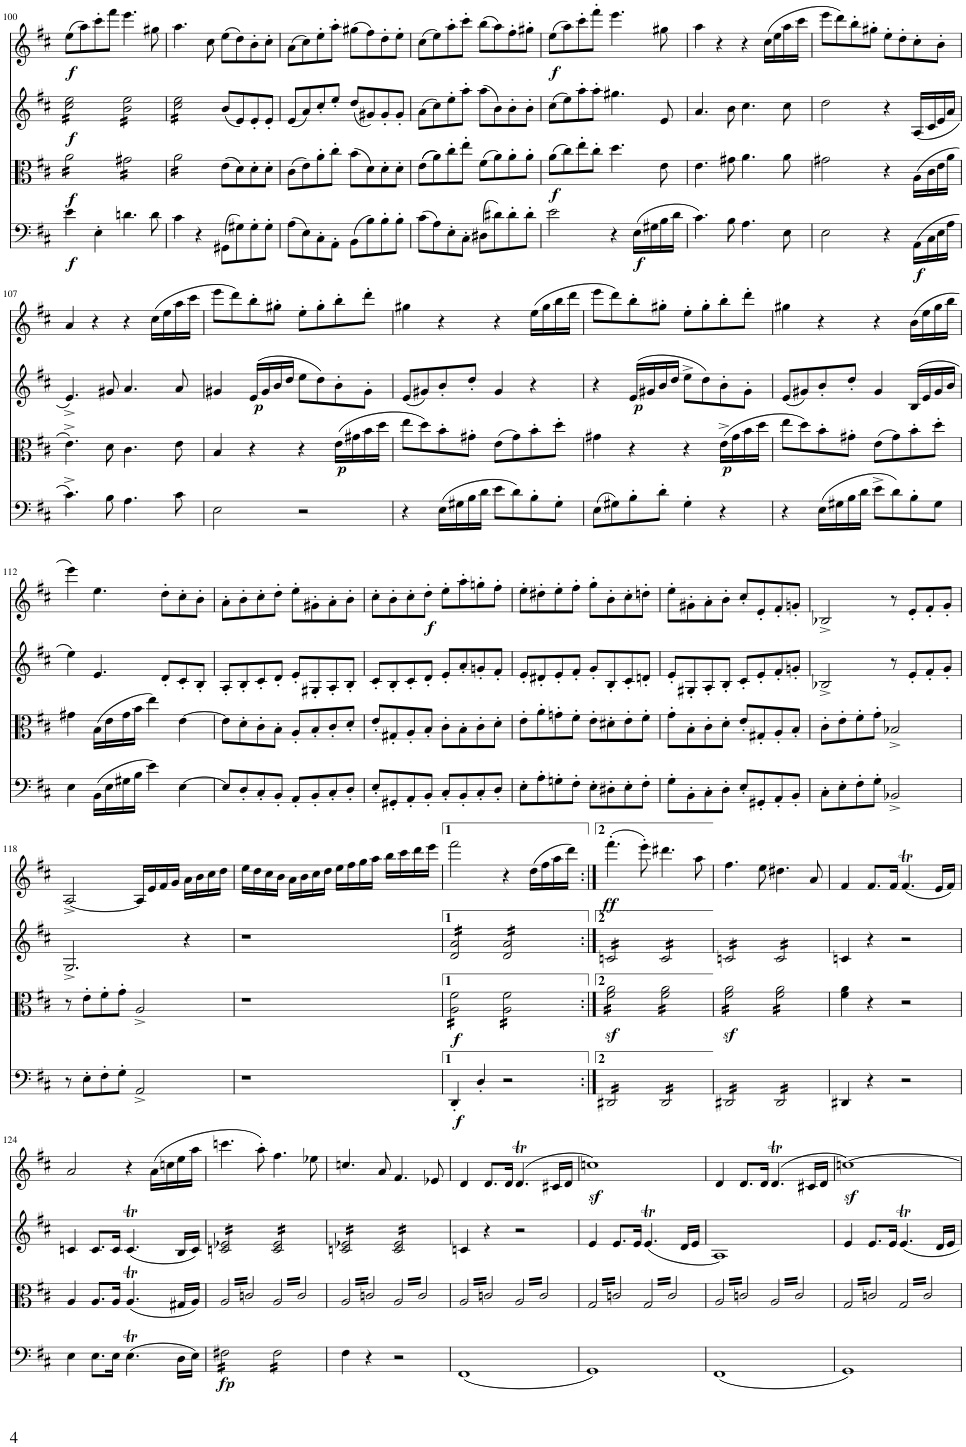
**kern	**dynam	**kern	**dynam	**kern	**dynam	**kern	**dynam
*part4	*part4	*part3	*part3	*part2	*part2	*part1	*part1
*staff4	*staff4	*staff3	*staff3	*staff2	*staff2	*staff1	*staff1
*I"Violoncello	*	*I"Viola	*	*I"Violin	*	*I"Violin	*
*I'Vc	*	*I'Vla	*	*I'Vln	*	*I'Vln	*
!!LO:PB:g=z
*clefF4	*	*clefC3	*	*clefG2	*	*clefG2	*
*k[f#c#]	*	*k[f#c#]	*	*k[f#c#]	*	*k[f#c#]	*
*M4/4	*	*M4/4	*	*M4/4	*	*M4/4	*
*met(c)	*	*met(c)	*	*met(c)	*	*met(c)	*
=100	=100	=100	=100	=100	=100	=100	=100
!	!LO:DY:b	!	!LO:DY:b	!	!LO:DY:b	!	!LO:DY:b
*	*	*tremolo	*	*	*	*	*
*	*	*	*	*tremolo	*	*	*
4e'\	f	16a\LL	f	16cc#\ 16ee\LL	f	(8ee\L	f
.	.	16a\	.	16cc#\ 16ee\	.	.	.
.	.	16a\	.	16cc#\ 16ee\	.	8aa\)	.
.	.	16a\	.	16cc#\ 16ee\	.	.	.
4E'\	.	16a\	.	16cc#\ 16ee\	.	8ccc#'\	.
.	.	16a\	.	16cc#\ 16ee\	.	.	.
.	.	16a\	.	16cc#\ 16ee\	.	8fff#\J	.
.	.	16a\JJ	.	16cc#\ 16ee\JJ	.	.	.
4.dn\	.	16g#X\LL	.	16b\ 16ee\LL	.	4.eee\	.
.	.	16g#X\	.	16b\ 16ee\	.	.	.
.	.	16g#X\	.	16b\ 16ee\	.	.	.
.	.	16g#X\	.	16b\ 16ee\	.	.	.
.	.	16g#X\	.	16b\ 16ee\	.	.	.
.	.	16g#X\	.	16b\ 16ee\	.	.	.
8d\	.	16g#X\	.	16b\ 16ee\	.	8gg#X\	.
.	.	16g#X\JJ	.	16b\ 16ee\JJ	.	.	.
=101	=101	=101	=101	=101	=101	=101	=101
4c#\	.	16a\LL	.	16cc#\ 16ee\LL	.	4.aa\	.
.	.	16a\	.	16cc#\ 16ee\	.	.	.
.	.	16a\	.	16cc#\ 16ee\	.	.	.
.	.	16a\	.	16cc#\ 16ee\	.	.	.
4r	.	16a\	.	16cc#\ 16ee\	.	.	.
.	.	16a\	.	16cc#\ 16ee\	.	.	.
.	.	16a\	.	16cc#\ 16ee\	.	8cc#\	.
.	.	16a\JJ	.	16cc#\ 16ee\JJ	.	.	.
*	*	*	*	*Xtremolo	*	*	*
*	*	*Xtremolo	*	*	*	*	*
(8GG#X\L	.	(8e\L	.	(8b/L	.	(8ee\L	.
8G#X\)	.	8d\)	.	8e/)	.	8dd\)	.
8G#'\	.	8d'\	.	8e'/	.	8b'\	.
8G#'\J	.	8d'\J	.	8e'/J	.	8cc#'\J	.
=102	=102	=102	=102	=102	=102	=102	=102
(8A\L	.	(8c#\L	.	(8e/L	.	(8a\L	.
8E\)	.	8e\)	.	8a/)	.	8cc#\)	.
8C#'\	.	8a'\	.	8cc#'/	.	8ee'\	.
8AA'\J	.	8cc#'\J	.	8ee'/J	.	8aa'\J	.
(8BB\L	.	(8b\L	.	(8dd/L	.	(8gg#X\L	.
8B\)	.	8d\)	.	8g#X/)	.	8ff#\)	.
8B'\	.	8d'\	.	8g#'/	.	8dd'\	.
8B'\J	.	8d'\J	.	8g#'/J	.	8ee'\J	.
=103	=103	=103	=103	=103	=103	=103	=103
(8c#\L	.	((8e\L	.	(8a\L	.	(8cc#\L	.
8A\)	.	8a\))	.	8cc#\)	.	8ee\)	.
8E'\	.	8cc#'\	.	8ee'\	.	8aa'\	.
8C#'\J	.	8ee'\J	.	8aa'\J	.	8ccc#'\J	.
(8D#X\L	.	(8f#\L	.	(8aa\L	.	(8bb\L	.
8d#X\)	.	8a\)	.	8b\)	.	8aa\)	.
8d#'\	.	8a'\	.	8b'\	.	8ff#'\	.
8d#'\J	.	8a'\J	.	8b'\J	.	8gg#X'\J	.
=104	=104	=104	=104	=104	=104	=104	=104
!	!	!	!LO:DY:b	!	!	!	!LO:DY:b
2e\	.	(8a\L	f	(8cc#\L	.	(8ee\L	f
.	.	8cc#\)	.	8ee\)	.	8aa\)	.
.	.	8ee'\	.	8aa'\	.	8ccc#'\	.
.	.	8cc#'\J	.	8aa'\J	.	8fff#'\J	.
4r	.	4.dd\	.	4.gg#X\	.	4.eee\	.
!	!LO:DY:b	!	!	!	!	!	!
(16E\LL	f	.	.	.	.	.	.
16G#X\	.	.	.	.	.	.	.
16B\	.	8e\	.	8e/	.	8gg#X\	.
16d\JJ	.	.	.	.	.	.	.
=105	=105	=105	=105	=105	=105	=105	=105
4.c#\)	.	4.e\	.	4.a/	.	4aa\	.
.	.	.	.	.	.	4r	.
8B\	.	8g#X\	.	8b\	.	.	.
4.A\	.	4.a\	.	4.cc#\	.	4r	.
.	.	.	.	.	.	(16cc#\LL	.
.	.	.	.	.	.	16ee\	.
8E\	.	8a\	.	8cc#\	.	16aa\	.
.	.	.	.	.	.	16ccc#\JJ	.
=106	=106	=106	=106	=106	=106	=106	=106
2E\	.	2g#X\	.	2dd\	.	8eee\L	.
.	.	.	.	.	.	8ddd\)	.
.	.	.	.	.	.	8bb'\	.
.	.	.	.	.	.	8gg#X'\J	.
4r	.	4r	.	4r	.	8ee'\L	.
.	.	.	.	.	.	8dd'\	.
!	!LO:DY:b	!	!	!	!	!	!
(16AA\LL	f	(16A\LL	.	(16A/LL	.	8cc#'\	.
16C#\	.	16c#\	.	16c#/	.	.	.
16E\	.	16e\	.	16e/	.	8b'\J	.
16A\JJ	.	16a\JJ	.	16a/JJ	.	.	.
!!LO:LB:g=z
=107	=107	=107	=107	=107	=107	=107	=107
4.c#^\)	.	4.e^\)	.	4.e^/)	.	4a/	.
.	.	.	.	.	.	4r	.
8B\	.	8d\	.	8g#X/	.	.	.
4.A\	.	4.c#\	.	4.a/	.	4r	.
.	.	.	.	.	.	(16cc#\LL	.
.	.	.	.	.	.	16ee\	.
8c#\	.	8e\	.	8a/	.	16aa\	.
.	.	.	.	.	.	16ccc#\JJ	.
=108	=108	=108	=108	=108	=108	=108	=108
2E\	.	4B/	.	4g#X/	.	8eee\L	.
.	.	.	.	.	.	8ddd\)	.
!	!	!	!	!	!LO:DY:b	!	!
.	.	4r	.	(16e/LL	p	8bb'\	.
.	.	.	.	16g#/	.	.	.
.	.	.	.	16b/	.	8gg#X'\J	.
.	.	.	.	16dd/JJ	.	.	.
2r	.	4r	.	8ee\L	.	8ee'\L	.
.	.	.	.	8dd\)	.	8gg#'\	.
!	!	!	!LO:DY:b	!	!	!	!
.	.	(16e\LL	p	8b'\	.	8bb'\	.
.	.	16g#X\	.	.	.	.	.
.	.	16b\	.	8g#'\J	.	8ddd'\J	.
.	.	16dd\JJ	.	.	.	.	.
=109	=109	=109	=109	=109	=109	=109	=109
4r	.	8ee\L	.	(8e/L	.	4gg#X\	.
.	.	8dd\)	.	8g#X/)	.	.	.
(16E\LL	.	8b'\	.	8b'/	.	4r	.
16G#X\	.	.	.	.	.	.	.
16B\	.	8g#X'\J	.	8dd'/J	.	.	.
16d\JJ	.	.	.	.	.	.	.
8e\L	.	(8e\L	.	4g#/	.	4r	.
8d\)	.	8g#\)	.	.	.	.	.
8B'\	.	8b'\	.	4r	.	(16ee\LL	.
.	.	.	.	.	.	16gg#\	.
8G#'\J	.	8dd'\J	.	.	.	16bb\	.
.	.	.	.	.	.	16ddd\JJ	.
=110	=110	=110	=110	=110	=110	=110	=110
(8E\L	.	4g#X\	.	4r	.	8eee\L	.
8G#X\)	.	.	.	.	.	8ddd\)	.
!	!	!	!	!	!LO:DY:b	!	!
8B'\	.	4r	.	(16e/LL	p	8bb'\	.
.	.	.	.	16g#X/	.	.	.
8d'\J	.	.	.	16b/	.	8gg#X'\J	.
.	.	.	.	16dd/JJ	.	.	.
4G#'\	.	4r	.	8ee^\L	.	8ee'\L	.
.	.	.	.	8dd\)	.	8gg#'\	.
!	!	!	!LO:DY:b	!	!	!	!
4r	.	(16e^\LL	p	8b'\	.	8bb'\	.
.	.	16g#\	.	.	.	.	.
.	.	16b\	.	8g#'\J	.	8ddd'\J	.
.	.	16dd\JJ	.	.	.	.	.
=111	=111	=111	=111	=111	=111	=111	=111
4r	.	8ee\L	.	(8e/L	.	4gg#X\	.
.	.	8dd\)	.	8g#X/)	.	.	.
(16E\LL	.	8b'\	.	8b'/	.	4r	.
16G#X\	.	.	.	.	.	.	.
16B\	.	8g#X'\J	.	8dd'/J	.	.	.
16d\JJ	.	.	.	.	.	.	.
8e^\L	.	(8e\L	.	4g#/	.	4r	.
8d\)	.	8g#\)	.	.	.	.	.
8B'\	.	8b'\	.	(16B/LL	.	(16b\LL	.
.	.	.	.	16e/	.	16ee\	.
8G#\J	.	8dd'\J	.	16g#/	.	16gg#\	.
.	.	.	.	16b/JJ	.	16bb\JJ	.
!!LO:LB:g=z
=112	=112	=112	=112	=112	=112	=112	=112
4E\	.	4g#X\	.	4ee\)	.	4eee\)	.
(16BB\LL	.	(16B\LL	.	4.e/	.	4.ee\	.
16E\	.	16e\	.	.	.	.	.
16G#X\	.	16g#\	.	.	.	.	.
16B\JJ	.	16b\JJ	.	.	.	.	.
4e\)	.	4ee\)	.	.	.	.	.
.	.	.	.	8d'/L	.	8dd'\L	.
[4E\	.	[4e\	.	8c#'/	.	8cc#'\	.
.	.	.	.	8B'/J	.	8b'\J	.
=113	=113	=113	=113	=113	=113	=113	=113
8E/L]	.	8e\L]	.	8A'/L	.	8a'\L	.
8D'/	.	8d'\	.	8B'/	.	8b'\	.
8C#'/	.	8c#'\	.	8c#'/	.	8cc#'\	.
8BB'/J	.	8B'\J	.	8d'/J	.	8dd'\J	.
8AA'/L	.	8A'/L	.	8e'/L	.	8ee'\L	.
8BB'/	.	8B'/	.	8G#X'/	.	8g#X'\	.
8C#'/	.	8c#'/	.	8A'/	.	8a'\	.
8D'/J	.	8d'/J	.	8B'/J	.	8b'\J	.
=114	=114	=114	=114	=114	=114	=114	=114
8E'/L	.	8e'/L	.	8c#'/L	.	8cc#'\L	.
8GG#X'/	.	8G#X'/	.	8B'/	.	8b'\	.
8AA'/	.	8A'/	.	8c#'/	.	8cc#'\	.
!	!	!	!	!	!	!	!LO:DY:b
8BB'/J	.	8B'/J	.	8d'/J	.	8dd'\J	f
8C#'/L	.	8c#'\L	.	8e'/L	.	8ee'\L	.
8BB'/	.	8B'\	.	8a'/	.	8aa'\	.
8C#'/	.	8c#'\	.	8gn'/	.	8ggn'\	.
8D'/J	.	8d'\J	.	8f#'/J	.	8ff#'\J	.
=115	=115	=115	=115	=115	=115	=115	=115
8E'\L	.	8e'\L	.	8e'/L	.	8ee'\L	.
8A'\	.	8a'\	.	8d#X'/	.	8dd#X'\	.
8Gn'\	.	8gn'\	.	8e'/	.	8ee'\	.
8F#'\J	.	8f#'\J	.	8f#'/J	.	8ff#'\J	.
8E'\L	.	8e'\L	.	8g'/L	.	8gg'\L	.
8D#X'\	.	8d#X'\	.	8B'/	.	8b'\	.
8E'\	.	8e'\	.	8c#'/	.	8cc#'\	.
8F#'\J	.	8f#'\J	.	8dn'/J	.	8ddn'\J	.
=116	=116	=116	=116	=116	=116	=116	=116
8G'\L	.	8g'\L	.	8e'/L	.	8ee'\L	.
8BB'\	.	8B'\	.	8G#X'/	.	8g#X'\	.
8C#'\	.	8c#'\	.	8A'/	.	8a'\	.
8D'\J	.	8d'\J	.	8B'/J	.	8b'\J	.
8E'/L	.	8e'/L	.	8c#'/L	.	8cc#'/L	.
8GG#X'/	.	8G#X'/	.	8e'/	.	8e'/	.
8AA'/	.	8A'/	.	8f#'/	.	8f#'/	.
8BB'/J	.	8B'/J	.	8gn'/J	.	8gn'/J	.
=117	=117	=117	=117	=117	=117	=117	=117
8C#'\L	.	8c#'\L	.	2B-X^/	.	2B-X^/	.
8E'\	.	8e'\	.	.	.	.	.
8F#'\	.	8f#'\	.	.	.	.	.
8G'\J	.	8g'\J	.	.	.	.	.
2BB-X^/	.	2B-X^/	.	8r	.	8r	.
.	.	.	.	8e'/L	.	8e'/L	.
.	.	.	.	8f#'/	.	8f#'/	.
.	.	.	.	8g'/J	.	8g'/J	.
!!LO:LB:g=z
=118	=118	=118	=118	=118	=118	=118	=118
8r	.	8r	.	2.G^/	.	[2A^/	.
8E'\L	.	8e'\L	.	.	.	.	.
8F#'\	.	8f#'\	.	.	.	.	.
8G'\J	.	8g'\J	.	.	.	.	.
2AA^/	.	2A^/	.	.	.	16A/LL]	.
.	.	.	.	.	.	16e/	.
.	.	.	.	.	.	16f#/	.
.	.	.	.	.	.	16g/JJ	.
.	.	.	.	4r	.	16a\LL	.
.	.	.	.	.	.	16b\	.
.	.	.	.	.	.	16cc#\	.
.	.	.	.	.	.	16dd\JJ	.
=119	=119	=119	=119	=119	=119	=119	=119
1r	.	1r	.	1r	.	16ee\LL	.
.	.	.	.	.	.	16dd\	.
.	.	.	.	.	.	16cc#\	.
.	.	.	.	.	.	16b\JJ	.
.	.	.	.	.	.	16a\LL	.
.	.	.	.	.	.	16b\	.
.	.	.	.	.	.	16cc#\	.
.	.	.	.	.	.	16dd\JJ	.
.	.	.	.	.	.	16ee\LL	.
.	.	.	.	.	.	16ff#\	.
.	.	.	.	.	.	16gg\	.
.	.	.	.	.	.	16aa\JJ	.
.	.	.	.	.	.	16bb\LL	.
.	.	.	.	.	.	16ccc#\	.
.	.	.	.	.	.	16ddd\	.
.	.	.	.	.	.	16eee\JJ	.
=120	=120	=120	=120	=120	=120	=120	=120
!	!LO:DY:b	!	!LO:DY:b	!	!	!	!
*	*	*tremolo	*	*	*	*	*
*	*	*	*	*tremolo	*	*	*
4DD'/	f	16A\ 16f#\LL	f	16d/ 16a/LL	.	2fff#\	.
.	.	16A\ 16f#\	.	16d/ 16a/	.	.	.
.	.	16A\ 16f#\	.	16d/ 16a/	.	.	.
.	.	16A\ 16f#\	.	16d/ 16a/	.	.	.
4D'/	.	16A\ 16f#\	.	16d/ 16a/	.	.	.
.	.	16A\ 16f#\	.	16d/ 16a/	.	.	.
.	.	16A\ 16f#\	.	16d/ 16a/	.	.	.
.	.	16A\ 16f#\JJ	.	16d/ 16a/JJ	.	.	.
2r	.	16A\ 16f#\LL	.	16d/ 16a/LL	.	4r	.
.	.	16A\ 16f#\	.	16d/ 16a/	.	.	.
.	.	16A\ 16f#\	.	16d/ 16a/	.	.	.
.	.	16A\ 16f#\	.	16d/ 16a/	.	.	.
.	.	16A\ 16f#\	.	16d/ 16a/	.	(16dd\LL	.
.	.	16A\ 16f#\	.	16d/ 16a/	.	16ff#\	.
.	.	16A\ 16f#\	.	16d/ 16a/	.	16aa\	.
.	.	16A\ 16f#\JJ	.	16d/ 16a/JJ	.	16ddd\JJ)	.
=121:|!	=121:|!	=121:|!	=121:|!	=121:|!	=121:|!	=121:|!	=121:|!
!	!	!	!	!	!	!	!LO:DY:b
*tremolo	*	*	*	*	*	*	*
16DD#X/LL	.	16f#\z< 16a\z<LL	.	16cn/LL	.	(4.fff#'\	ff
16DD#X/	.	16f#\z< 16a\z<	.	16cn/	.	.	.
16DD#X/	.	16f#\z< 16a\z<	.	16cn/	.	.	.
16DD#X/	.	16f#\z< 16a\z<	.	16cn/	.	.	.
16DD#X/	.	16f#\z< 16a\z<	.	16cn/	.	.	.
16DD#X/	.	16f#\z< 16a\z<	.	16cn/	.	.	.
16DD#X/	.	16f#\z< 16a\z<	.	16cn/	.	8eee'\)	.
16DD#X/JJ	.	16f#\z< 16a\z<JJ	.	16cn/JJ	.	.	.
16DD#/LL	.	16f#\ 16a\LL	.	16c/LL	.	4.ddd#X\	.
16DD#/	.	16f#\ 16a\	.	16c/	.	.	.
16DD#/	.	16f#\ 16a\	.	16c/	.	.	.
16DD#/	.	16f#\ 16a\	.	16c/	.	.	.
16DD#/	.	16f#\ 16a\	.	16c/	.	.	.
16DD#/	.	16f#\ 16a\	.	16c/	.	.	.
16DD#/	.	16f#\ 16a\	.	16c/	.	8aa\	.
16DD#/JJ	.	16f#\ 16a\JJ	.	16c/JJ	.	.	.
=122	=122	=122	=122	=122	=122	=122	=122
16DD#X/LL	.	16f#\z< 16a\z<LL	.	16cn/LL	.	4.ff#\	.
16DD#X/	.	16f#\z< 16a\z<	.	16cn/	.	.	.
16DD#X/	.	16f#\z< 16a\z<	.	16cn/	.	.	.
16DD#X/	.	16f#\z< 16a\z<	.	16cn/	.	.	.
16DD#X/	.	16f#\z< 16a\z<	.	16cn/	.	.	.
16DD#X/	.	16f#\z< 16a\z<	.	16cn/	.	.	.
16DD#X/	.	16f#\z< 16a\z<	.	16cn/	.	8ee\	.
16DD#X/JJ	.	16f#\z< 16a\z<JJ	.	16cn/JJ	.	.	.
16DD#/LL	.	16f#\ 16a\LL	.	16c/LL	.	4.dd#X\	.
16DD#/	.	16f#\ 16a\	.	16c/	.	.	.
16DD#/	.	16f#\ 16a\	.	16c/	.	.	.
16DD#/	.	16f#\ 16a\	.	16c/	.	.	.
16DD#/	.	16f#\ 16a\	.	16c/	.	.	.
16DD#/	.	16f#\ 16a\	.	16c/	.	.	.
16DD#/	.	16f#\ 16a\	.	16c/	.	8a/	.
16DD#/JJ	.	16f#\ 16a\JJ	.	16c/JJ	.	.	.
*	*	*	*	*Xtremolo	*	*	*
*	*	*Xtremolo	*	*	*	*	*
*Xtremolo	*	*	*	*	*	*	*
=123	=123	=123	=123	=123	=123	=123	=123
4DD#X/	.	4f#\ 4a\	.	4cn/	.	4f#/	.
4r	.	4r	.	4r	.	8.f#/L	.
.	.	.	.	.	.	16f#/Jk	.
2r	.	2r	.	2r	.	(4.f#t/	.
.	.	.	.	.	.	16e/LL	.
.	.	.	.	.	.	16f#/JJ)	.
!!LO:LB:g=z
=124	=124	=124	=124	=124	=124	=124	=124
4E\	.	4A/	.	4cn/	.	2a/	.
8.E\L	.	8.A/L	.	8.c/L	.	.	.
16E\Jk	.	16A/Jk	.	16c/Jk	.	.	.
(4.ET\	.	(4.AT/	.	(4.cT/	.	4r	.
.	.	.	.	.	.	(16a\LL	.
.	.	.	.	.	.	16ccn\	.
16D\LL	.	16G#X/LL	.	16B/LL	.	16ee\	.
16E\JJ)	.	16A/JJ)	.	16c/JJ)	.	16aa\JJ	.
=125	=125	=125	=125	=125	=125	=125	=125
!	!LO:DY:b	!	!	!	!	!	!
*tremolo	*	*	*	*	*	*	*
*	*	*tremolo	*	*	*	*	*
*	*	*	*	*tremolo	*	*	*
16F#X\LL	fp	32A/LLL	.	16cn/ 16e-X/LL	.	4.cccn\	.
.	.	32cn/	.	.	.	.	.
16F#X\	.	32A/	.	16cn/ 16e-X/	.	.	.
.	.	32cn/	.	.	.	.	.
16F#X\	.	32A/	.	16cn/ 16e-X/	.	.	.
.	.	32cn/	.	.	.	.	.
16F#X\	.	32A/	.	16cn/ 16e-X/	.	.	.
.	.	32cn/	.	.	.	.	.
16F#X\	.	32A/	.	16cn/ 16e-X/	.	.	.
.	.	32cn/	.	.	.	.	.
16F#X\	.	32A/	.	16cn/ 16e-X/	.	.	.
.	.	32cn/	.	.	.	.	.
16F#X\	.	32A/	.	16cn/ 16e-X/	.	8aa'\)	.
.	.	32cn/	.	.	.	.	.
16F#X\JJ	.	32A/	.	16cn/ 16e-X/JJ	.	.	.
.	.	32cn/JJJ	.	.	.	.	.
16F#\LL	.	32A/LLL	.	16c/ 16e-/LL	.	4.ff#\	.
.	.	32c/	.	.	.	.	.
16F#\	.	32A/	.	16c/ 16e-/	.	.	.
.	.	32c/	.	.	.	.	.
16F#\	.	32A/	.	16c/ 16e-/	.	.	.
.	.	32c/	.	.	.	.	.
16F#\	.	32A/	.	16c/ 16e-/	.	.	.
.	.	32c/	.	.	.	.	.
16F#\	.	32A/	.	16c/ 16e-/	.	.	.
.	.	32c/	.	.	.	.	.
16F#\	.	32A/	.	16c/ 16e-/	.	.	.
.	.	32c/	.	.	.	.	.
16F#\	.	32A/	.	16c/ 16e-/	.	8ee-X\	.
.	.	32c/	.	.	.	.	.
16F#\JJ	.	32A/	.	16c/ 16e-/JJ	.	.	.
*Xtremolo	*	*	*	*	*	*	*
.	.	32c/JJJ	.	.	.	.	.
=126	=126	=126	=126	=126	=126	=126	=126
4F#\	.	32A/LLL	.	16cn/ 16e-X/LL	.	4.ccn/	.
.	.	32cn/	.	.	.	.	.
.	.	32A/	.	16cn/ 16e-X/	.	.	.
.	.	32cn/	.	.	.	.	.
.	.	32A/	.	16cn/ 16e-X/	.	.	.
.	.	32cn/	.	.	.	.	.
.	.	32A/	.	16cn/ 16e-X/	.	.	.
.	.	32cn/	.	.	.	.	.
4r	.	32A/	.	16cn/ 16e-X/	.	.	.
.	.	32cn/	.	.	.	.	.
.	.	32A/	.	16cn/ 16e-X/	.	.	.
.	.	32cn/	.	.	.	.	.
.	.	32A/	.	16cn/ 16e-X/	.	8a/	.
.	.	32cn/	.	.	.	.	.
.	.	32A/	.	16cn/ 16e-X/JJ	.	.	.
.	.	32cn/JJJ	.	.	.	.	.
2r	.	32A/LLL	.	16c/ 16e-/LL	.	4.f#/	.
.	.	32c/	.	.	.	.	.
.	.	32A/	.	16c/ 16e-/	.	.	.
.	.	32c/	.	.	.	.	.
.	.	32A/	.	16c/ 16e-/	.	.	.
.	.	32c/	.	.	.	.	.
.	.	32A/	.	16c/ 16e-/	.	.	.
.	.	32c/	.	.	.	.	.
.	.	32A/	.	16c/ 16e-/	.	.	.
.	.	32c/	.	.	.	.	.
.	.	32A/	.	16c/ 16e-/	.	.	.
.	.	32c/	.	.	.	.	.
.	.	32A/	.	16c/ 16e-/	.	8e-X/	.
.	.	32c/	.	.	.	.	.
.	.	32A/	.	16c/ 16e-/JJ	.	.	.
*	*	*	*	*Xtremolo	*	*	*
.	.	32c/JJJ	.	.	.	.	.
=127	=127	=127	=127	=127	=127	=127	=127
(1FF#	.	32A/LLL	.	4cn/	.	4d/	.
.	.	32cn/	.	.	.	.	.
.	.	32A/	.	.	.	.	.
.	.	32cn/	.	.	.	.	.
.	.	32A/	.	.	.	.	.
.	.	32cn/	.	.	.	.	.
.	.	32A/	.	.	.	.	.
.	.	32cn/	.	.	.	.	.
.	.	32A/	.	4r	.	8.d/L	.
.	.	32cn/	.	.	.	.	.
.	.	32A/	.	.	.	.	.
.	.	32cn/	.	.	.	.	.
.	.	32A/	.	.	.	.	.
.	.	32cn/	.	.	.	.	.
.	.	32A/	.	.	.	16d/Jk	.
.	.	32cn/JJJ	.	.	.	.	.
.	.	32A/LLL	.	2r	.	(4.dT/	.
.	.	32c/	.	.	.	.	.
.	.	32A/	.	.	.	.	.
.	.	32c/	.	.	.	.	.
.	.	32A/	.	.	.	.	.
.	.	32c/	.	.	.	.	.
.	.	32A/	.	.	.	.	.
.	.	32c/	.	.	.	.	.
.	.	32A/	.	.	.	.	.
.	.	32c/	.	.	.	.	.
.	.	32A/	.	.	.	.	.
.	.	32c/	.	.	.	.	.
.	.	32A/	.	.	.	16c#X/LL	.
.	.	32c/	.	.	.	.	.
.	.	32A/	.	.	.	16d/JJ	.
.	.	32c/JJJ	.	.	.	.	.
=128	=128	=128	=128	=128	=128	=128	=128
1GG)	.	32G/LLL	.	4e/	.	1ccnz<)	.
.	.	32cn/	.	.	.	.	.
.	.	32G/	.	.	.	.	.
.	.	32cn/	.	.	.	.	.
.	.	32G/	.	.	.	.	.
.	.	32cn/	.	.	.	.	.
.	.	32G/	.	.	.	.	.
.	.	32cn/	.	.	.	.	.
.	.	32G/	.	8.e/L	.	.	.
.	.	32cn/	.	.	.	.	.
.	.	32G/	.	.	.	.	.
.	.	32cn/	.	.	.	.	.
.	.	32G/	.	.	.	.	.
.	.	32cn/	.	.	.	.	.
.	.	32G/	.	16e/Jk	.	.	.
.	.	32cn/JJJ	.	.	.	.	.
.	.	32G/LLL	.	(4.eT/	.	.	.
.	.	32c/	.	.	.	.	.
.	.	32G/	.	.	.	.	.
.	.	32c/	.	.	.	.	.
.	.	32G/	.	.	.	.	.
.	.	32c/	.	.	.	.	.
.	.	32G/	.	.	.	.	.
.	.	32c/	.	.	.	.	.
.	.	32G/	.	.	.	.	.
.	.	32c/	.	.	.	.	.
.	.	32G/	.	.	.	.	.
.	.	32c/	.	.	.	.	.
.	.	32G/	.	16d/LL	.	.	.
.	.	32c/	.	.	.	.	.
.	.	32G/	.	16e/JJ	.	.	.
.	.	32c/JJJ	.	.	.	.	.
=129	=129	=129	=129	=129	=129	=129	=129
(1FF#	.	32A/LLL	.	1A)	.	4d/	.
.	.	32cn/	.	.	.	.	.
.	.	32A/	.	.	.	.	.
.	.	32cn/	.	.	.	.	.
.	.	32A/	.	.	.	.	.
.	.	32cn/	.	.	.	.	.
.	.	32A/	.	.	.	.	.
.	.	32cn/	.	.	.	.	.
.	.	32A/	.	.	.	8.d/L	.
.	.	32cn/	.	.	.	.	.
.	.	32A/	.	.	.	.	.
.	.	32cn/	.	.	.	.	.
.	.	32A/	.	.	.	.	.
.	.	32cn/	.	.	.	.	.
.	.	32A/	.	.	.	16d/Jk	.
.	.	32cn/JJJ	.	.	.	.	.
.	.	32A/LLL	.	.	.	(4.dT/	.
.	.	32c/	.	.	.	.	.
.	.	32A/	.	.	.	.	.
.	.	32c/	.	.	.	.	.
.	.	32A/	.	.	.	.	.
.	.	32c/	.	.	.	.	.
.	.	32A/	.	.	.	.	.
.	.	32c/	.	.	.	.	.
.	.	32A/	.	.	.	.	.
.	.	32c/	.	.	.	.	.
.	.	32A/	.	.	.	.	.
.	.	32c/	.	.	.	.	.
.	.	32A/	.	.	.	16c#X/LL	.
.	.	32c/	.	.	.	.	.
.	.	32A/	.	.	.	16d/JJ	.
.	.	32c/JJJ	.	.	.	.	.
=130	=130	=130	=130	=130	=130	=130	=130
1GG)	.	32G/LLL	.	4e/	.	[1ccnz<)	.
.	.	32cn/	.	.	.	.	.
.	.	32G/	.	.	.	.	.
.	.	32cn/	.	.	.	.	.
.	.	32G/	.	.	.	.	.
.	.	32cn/	.	.	.	.	.
.	.	32G/	.	.	.	.	.
.	.	32cn/	.	.	.	.	.
.	.	32G/	.	8.e/L	.	.	.
.	.	32cn/	.	.	.	.	.
.	.	32G/	.	.	.	.	.
.	.	32cn/	.	.	.	.	.
.	.	32G/	.	.	.	.	.
.	.	32cn/	.	.	.	.	.
.	.	32G/	.	16e/Jk	.	.	.
.	.	32cn/JJJ	.	.	.	.	.
.	.	32G/LLL	.	4.eT/	.	.	.
.	.	32c/	.	.	.	.	.
.	.	32G/	.	.	.	.	.
.	.	32c/	.	.	.	.	.
.	.	32G/	.	.	.	.	.
.	.	32c/	.	.	.	.	.
.	.	32G/	.	.	.	.	.
.	.	32c/	.	.	.	.	.
.	.	32G/	.	.	.	.	.
.	.	32c/	.	.	.	.	.
.	.	32G/	.	.	.	.	.
.	.	32c/	.	.	.	.	.
.	.	32G/	.	16d/LL	.	.	.
.	.	32c/	.	.	.	.	.
.	.	32G/	.	16e/JJ	.	.	.
.	.	32c/JJJ	.	.	.	.	.
*	*	*Xtremolo	*	*	*	*	*
.	.	.	.	.	.	.	.
.	.	.	.	.	.	.	.
.	.	.	.	.	.	.	.
.	.	.	.	.	.	.	.
.	.	.	.	.	.	.	.
.	.	.	.	.	.	.	.
.	.	.	.	.	.	.	.
.	.	.	.	.	.	.	.
=	=	=	=	=	=	=	=
*-	*-	*-	*-	*-	*-	*-	*-
